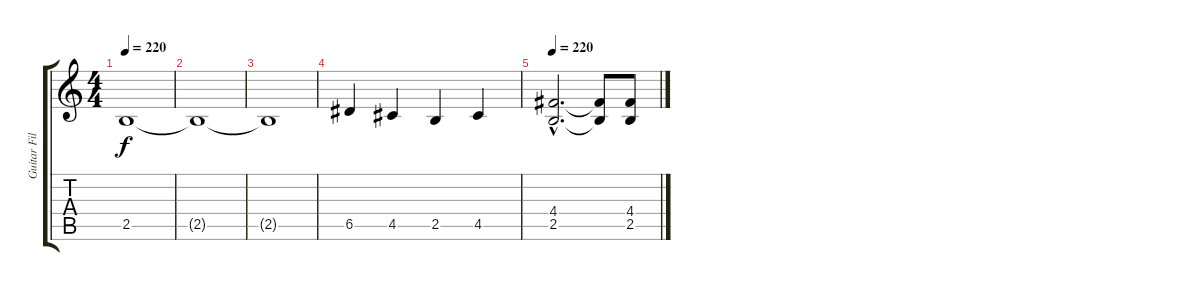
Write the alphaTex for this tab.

\track ("Guitar Fill" "Guitar Fil") {instrument distortionguitar}
\staff {score tabs}
\tuning (E4 B3 G3 D3 A2 E2) {hide}
\ts (4 4)
\tempo 233
\tempo 220
\clef g2
\ks c
2.5.1{dy f} |
2.5{t}.1 |
2.5{t}.1 |
6.5.4 4.5.4 2.5.4 4.5.4 |
\tempo 220
(4.4{hac} 2.5{hac}).2{d} (4.4{t} 2.5{t}).8 (4.4 2.5).8
